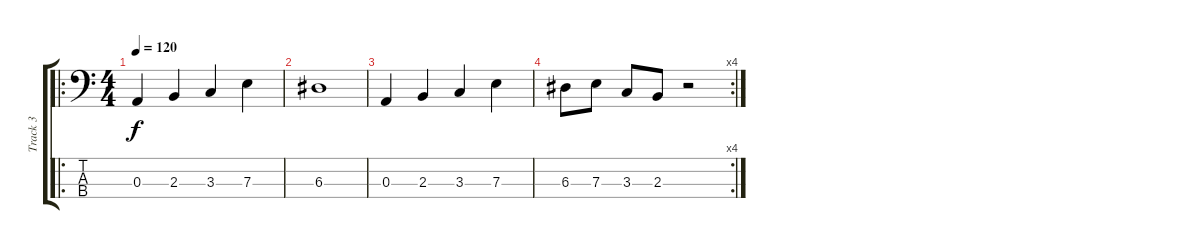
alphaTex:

\track ("Track 3" "Track 3") {instrument electricbassfinger}
\staff {score tabs}
\tuning (G2 D2 A1 E1) {hide}
\ro
\ts (4 4)
\tempo 120
\clef f4
\ks c
0.3.4{dy f} 2.3.4 3.3.4 7.3.4 |
6.3.1 |
0.3.4 2.3.4 3.3.4 7.3.4 |
\rc 4
6.3.8 7.3.8 3.3.8 2.3.8 r.2
